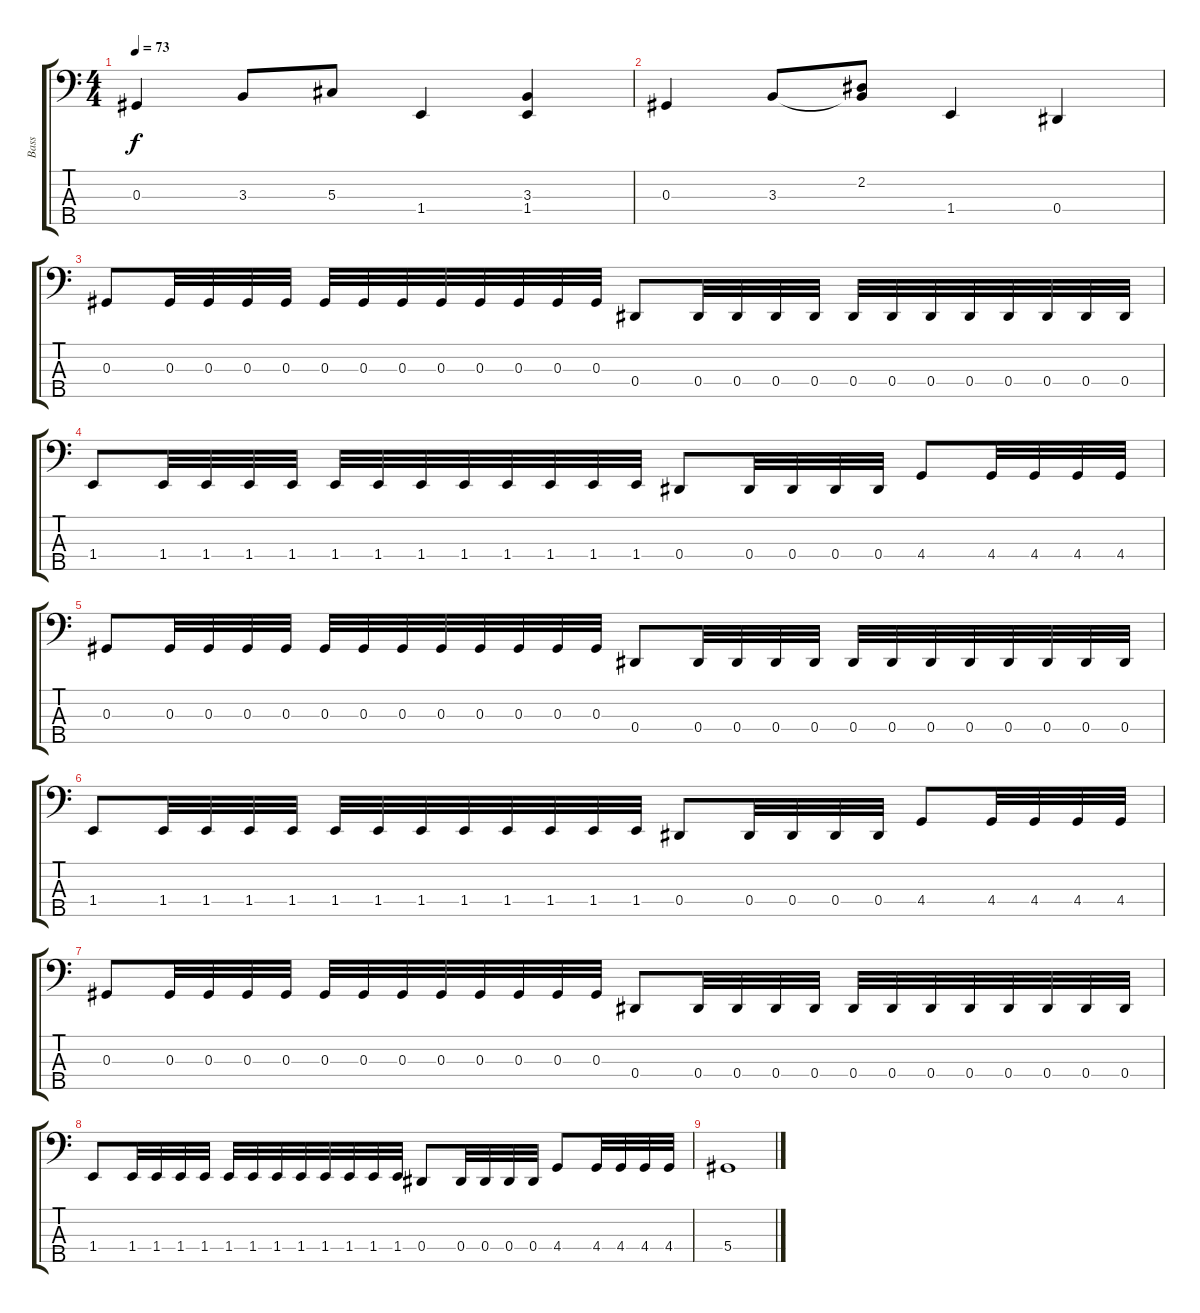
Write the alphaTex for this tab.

\track ("Bass" "Bass") {instrument electricbassfinger}
\staff {score tabs}
\tuning (Gb2 Db2 Ab1 Eb1 Bb0) {hide}
\ts (4 4)
\tempo 73
\clef f4
\ks c
0.3.4{dy f} 3.3.8 5.3.8 1.4.4 (3.3 1.4).4 |
0.3.4 3.3.8 (2.2 3.3{t}).8 1.4.4 0.4.4 |
0.3.8 0.3.32 0.3.32 0.3.32 0.3.32 0.3.32 0.3.32 0.3.32 0.3.32 0.3.32 0.3.32 0.3.32 0.3.32 0.4.8 0.4.32 0.4.32 0.4.32 0.4.32 0.4.32 0.4.32 0.4.32 0.4.32 0.4.32 0.4.32 0.4.32 0.4.32 |
1.4.8 1.4.32 1.4.32 1.4.32 1.4.32 1.4.32 1.4.32 1.4.32 1.4.32 1.4.32 1.4.32 1.4.32 1.4.32 0.4.8 0.4.32 0.4.32 0.4.32 0.4.32 4.4.8 4.4.32 4.4.32 4.4.32 4.4.32 |
0.3.8 0.3.32 0.3.32 0.3.32 0.3.32 0.3.32 0.3.32 0.3.32 0.3.32 0.3.32 0.3.32 0.3.32 0.3.32 0.4.8 0.4.32 0.4.32 0.4.32 0.4.32 0.4.32 0.4.32 0.4.32 0.4.32 0.4.32 0.4.32 0.4.32 0.4.32 |
1.4.8 1.4.32 1.4.32 1.4.32 1.4.32 1.4.32 1.4.32 1.4.32 1.4.32 1.4.32 1.4.32 1.4.32 1.4.32 0.4.8 0.4.32 0.4.32 0.4.32 0.4.32 4.4.8 4.4.32 4.4.32 4.4.32 4.4.32 |
0.3.8 0.3.32 0.3.32 0.3.32 0.3.32 0.3.32 0.3.32 0.3.32 0.3.32 0.3.32 0.3.32 0.3.32 0.3.32 0.4.8 0.4.32 0.4.32 0.4.32 0.4.32 0.4.32 0.4.32 0.4.32 0.4.32 0.4.32 0.4.32 0.4.32 0.4.32 |
1.4.8 1.4.32 1.4.32 1.4.32 1.4.32 1.4.32 1.4.32 1.4.32 1.4.32 1.4.32 1.4.32 1.4.32 1.4.32 0.4.8 0.4.32 0.4.32 0.4.32 0.4.32 4.4.8 4.4.32 4.4.32 4.4.32 4.4.32 |
5.4.1
